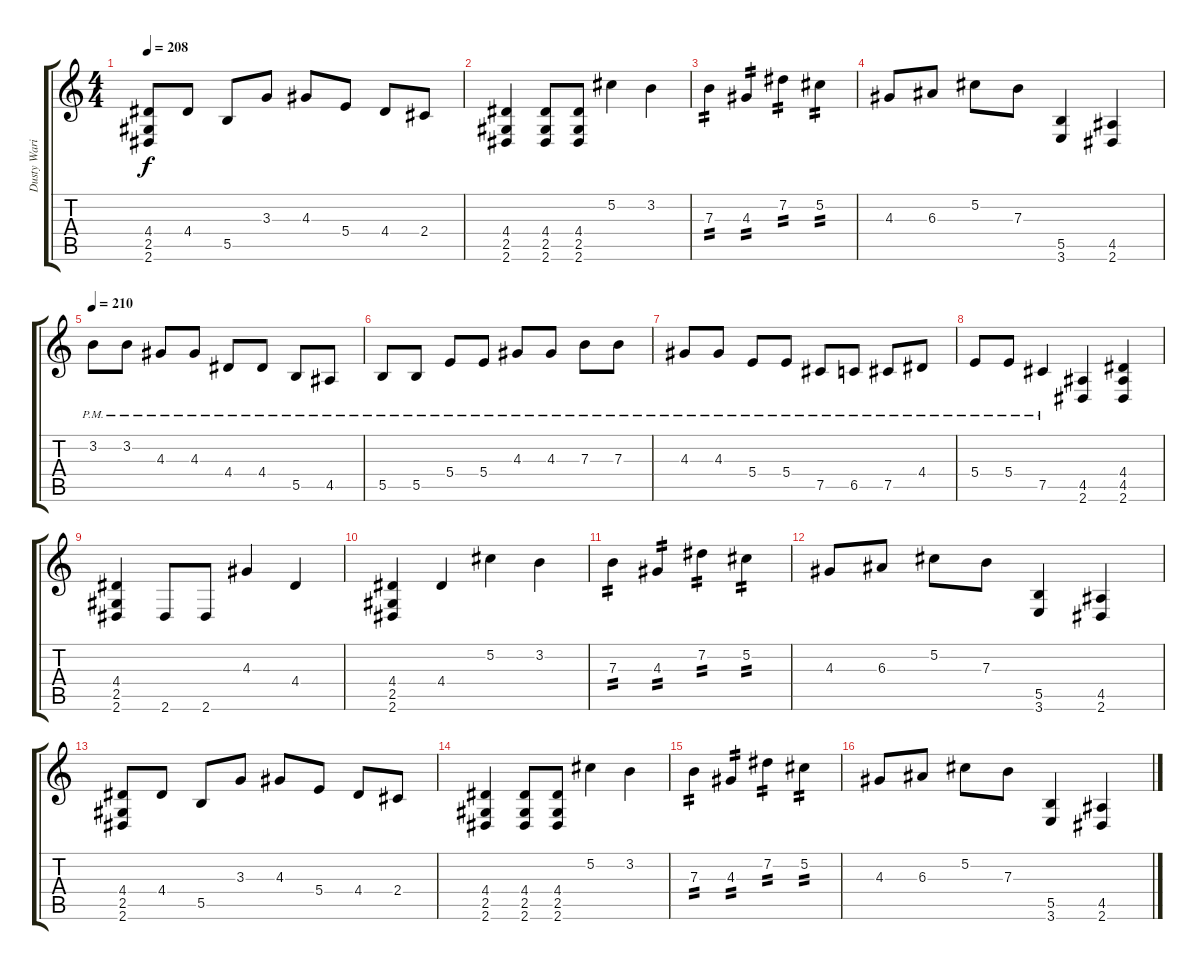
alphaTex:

\track ("Dusty Waring" "Dusty Wari") {instrument distortionguitar}
\staff {score tabs}
\tuning (Db4 Ab3 E3 B2 Gb2 Db2) {hide}
\ts (4 4)
\tempo 208
\clef g2
\ks c
(4.4 2.5 2.6).8{dy f} 4.4.8 5.5.8 3.3.8 4.3.8 5.4.8 4.4.8 2.4.8 |
(4.4 2.5 2.6).4 (4.4 2.5 2.6).8 (4.4 2.5 2.6).8 5.2.4 3.2.4 |
7.3.4{tp 2} 4.3.4{tp 2} 7.2.4{tp 2} 5.2.4{tp 2} |
4.3.8 6.3.8 5.2.8 7.3.8 (5.5 3.6).4 (4.5 2.6).4 |
\tempo 210
3.2{pm}.8 3.2{pm}.8 4.3{pm}.8 4.3{pm}.8 4.4{pm}.8 4.4{pm}.8 5.5{pm}.8 4.5{pm}.8 |
5.5{pm}.8 5.5{pm}.8 5.4{pm}.8 5.4{pm}.8 4.3{pm}.8 4.3{pm}.8 7.3{pm}.8 7.3{pm}.8 |
4.3{pm}.8 4.3{pm}.8 5.4{pm}.8 5.4{pm}.8 7.5{pm}.8 6.5{pm}.8 7.5{pm}.8 4.4{pm}.8 |
5.4{pm}.8 5.4{pm}.8 7.5{pm}.4 (4.5 2.6).4 (4.4 4.5 2.6).4 |
(4.4 2.5 2.6).4 2.6.8 2.6.8 4.3.4 4.4.4 |
(4.4 2.5 2.6).4 4.4.4 5.2.4 3.2.4 |
7.3.4{tp 2} 4.3.4{tp 2} 7.2.4{tp 2} 5.2.4{tp 2} |
4.3.8 6.3.8 5.2.8 7.3.8 (5.5 3.6).4 (4.5 2.6).4 |
(4.4 2.5 2.6).8 4.4.8 5.5.8 3.3.8 4.3.8 5.4.8 4.4.8 2.4.8 |
(4.4 2.5 2.6).4 (4.4 2.5 2.6).8 (4.4 2.5 2.6).8 5.2.4 3.2.4 |
7.3.4{tp 2} 4.3.4{tp 2} 7.2.4{tp 2} 5.2.4{tp 2} |
4.3.8 6.3.8 5.2.8 7.3.8 (5.5 3.6).4 (4.5 2.6).4
